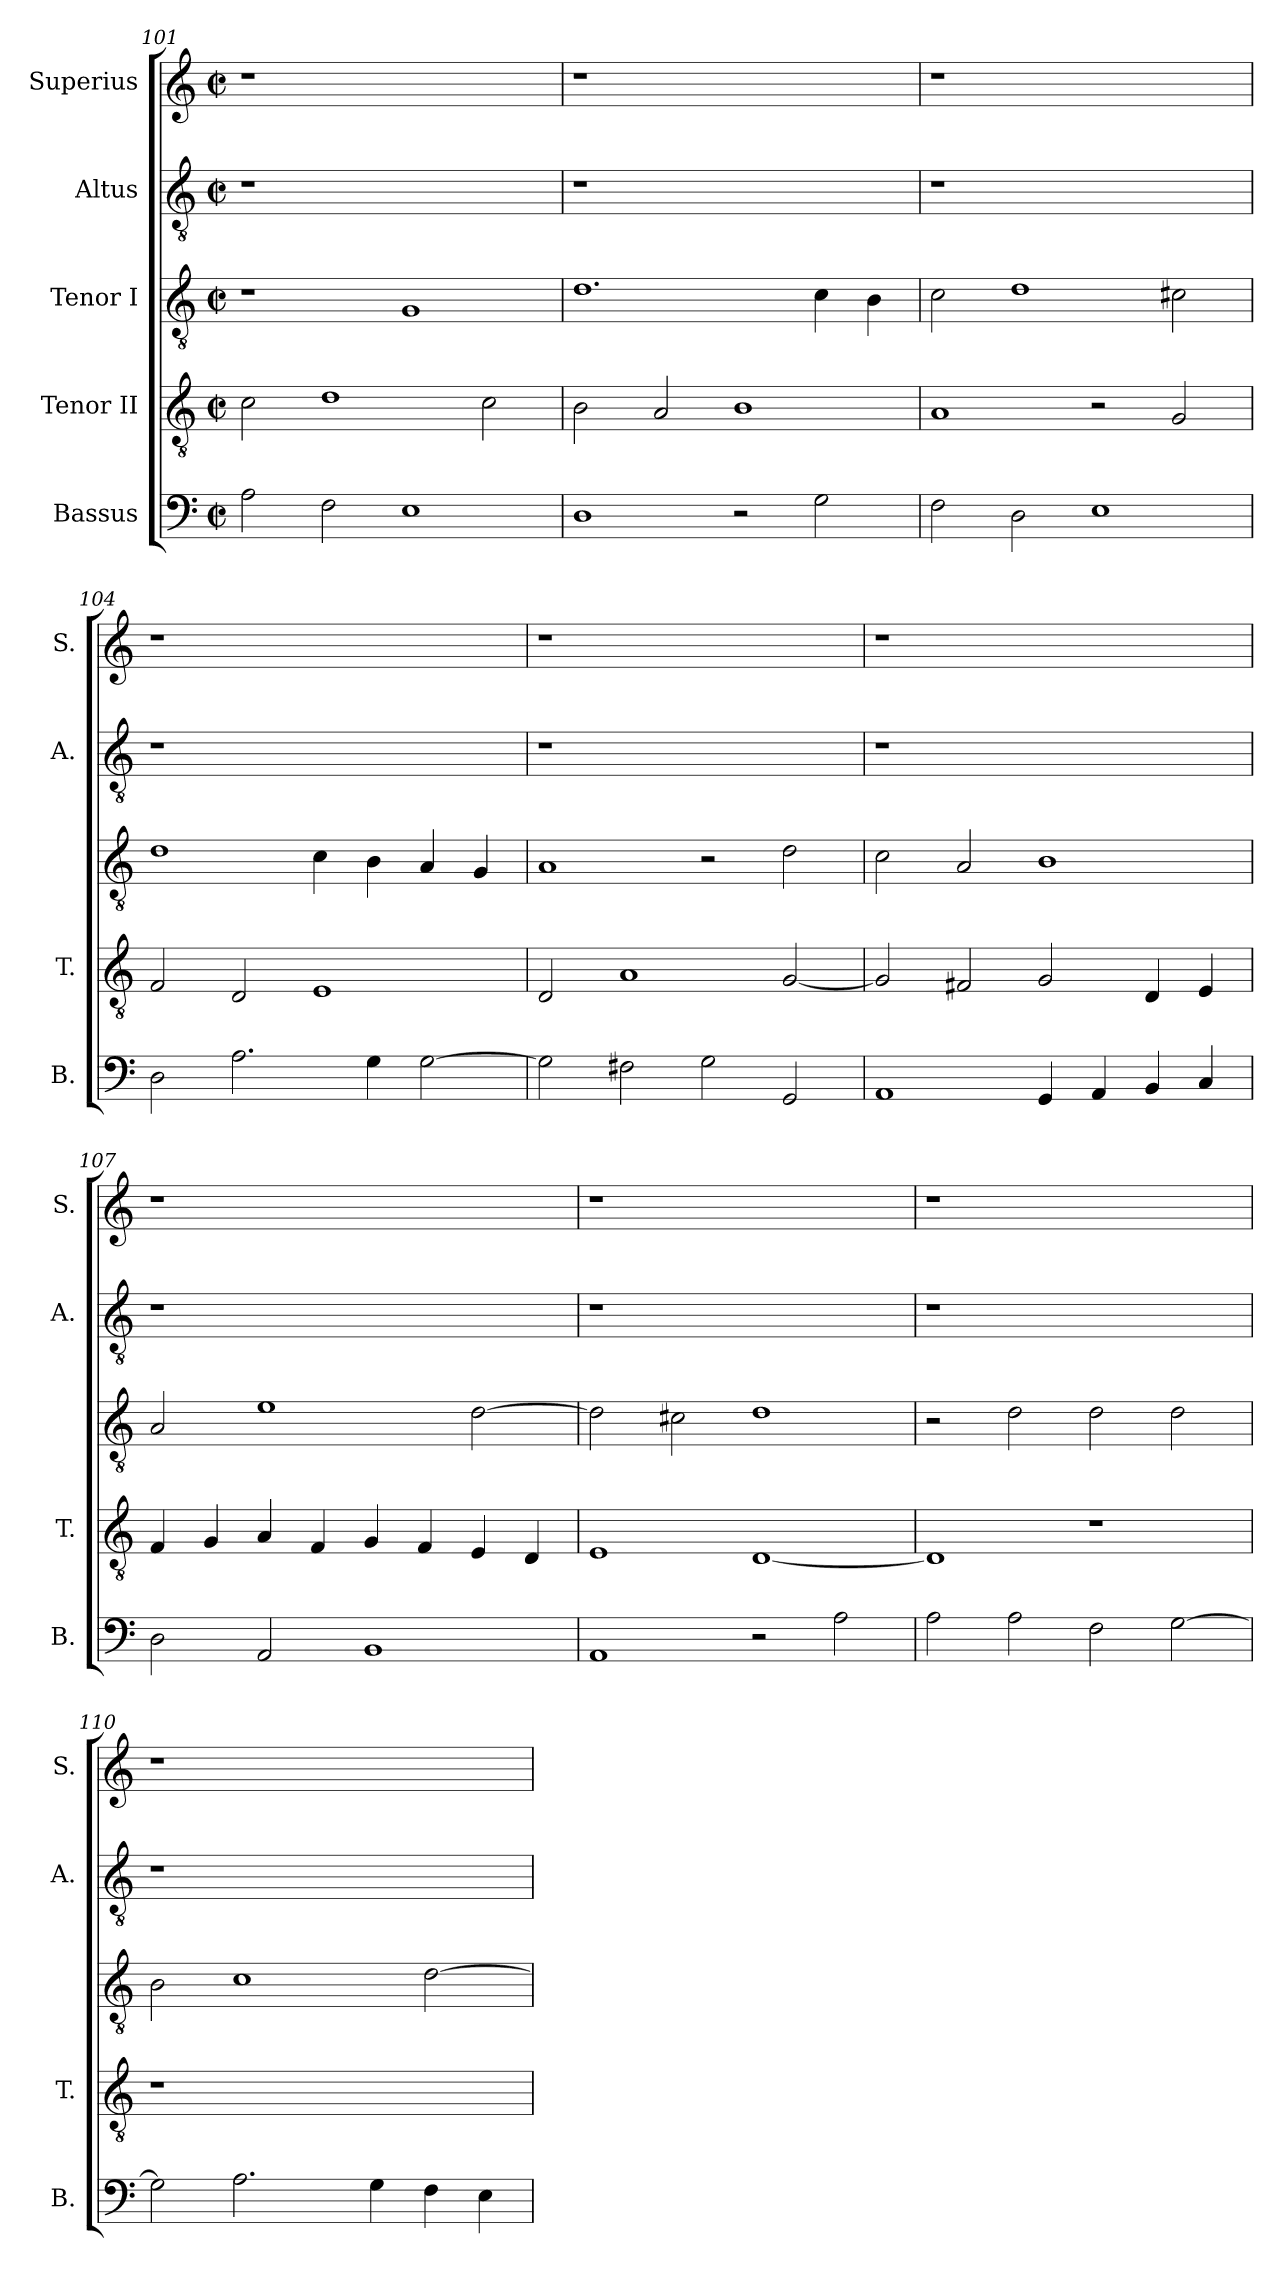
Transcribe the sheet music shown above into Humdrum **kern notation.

**kern	**kern	**kern	**kern	**kern
*part5	*part4	*part3	*part2	*part1
*staff5	*staff4	*staff3	*staff2	*staff1
*I"Bassus	*I"Tenor II	*I"Tenor I	*I"Altus	*I"Superius
*I'B.	*I'T.	*	*I'A.	*I'S.
*clefF4	*clefGv2	*clefGv2	*clefGv2	*clefG2
*	*ITrd7c12	*ITrd7c12	*ITrd7c12	*
*k[]	*k[]	*k[]	*k[]	*k[]
*C:	*C:	*C:	*C:	*C:
*M2/2	*M2/2	*M2/2	*M2/2	*M2/2
*met(c|)	*met(c|)	*met(c|)	*met(c|)	*met(c|)
=101	=101	=101	=101	=101
!	!	!	!LO:N:vis=1	!LO:N:vis=1
2Ai\	2Ci\	1r	1r	1r
2Fi\	1Di	.	.	.
1Ei	.	1GGi	1ryy	1ryy
.	2Ci\	.	.	.
=102	=102	=102	=102	=102
!	!	!	!LO:N:vis=1	!LO:N:vis=1
1Di	2BBi\	1.Di	1r	1r
.	2AAi/	.	.	.
2r	1BBi	.	1ryy	1ryy
2Gi\	.	4Ci\	.	.
.	.	4BBi\	.	.
=103	=103	=103	=103	=103
!	!	!	!LO:N:vis=1	!LO:N:vis=1
2Fi\	1AAi	2Ci\	1r	1r
2Di\	.	1Di	.	.
1Ei	2r	.	1ryy	1ryy
.	2GGi/	2C#Xi\	.	.
!!LO:LB:g=z
=104	=104	=104	=104	=104
!	!	!	!LO:N:vis=1	!LO:N:vis=1
2Di\	2FFi/	1Di	1r	1r
2.Ai\	2DDi/	.	.	.
.	1EEi	4Ci\	1ryy	1ryy
4Gi\	.	4BBi\	.	.
[>2Gi\	.	4AAi/	.	.
.	.	4GGi/	.	.
=105	=105	=105	=105	=105
!	!	!	!LO:N:vis=1	!LO:N:vis=1
2Gi\]	2DDi/	1AAi	1r	1r
2F#Xi\	1AAi	.	.	.
2Gi\	.	2r	1ryy	1ryy
2GGi/	[<2GGi/	2Di\	.	.
=106	=106	=106	=106	=106
!	!	!	!LO:N:vis=1	!LO:N:vis=1
1AAi	2GGi/]	2Ci\	1r	1r
.	2FF#Xi/	2AAi/	.	.
4GGi/	2GGi/	1BBi	1ryy	1ryy
4AAi/	.	.	.	.
4BBi/	4DDi/	.	.	.
4Ci/	4EEi/	.	.	.
=107	=107	=107	=107	=107
!	!	!	!LO:N:vis=1	!LO:N:vis=1
2Di\	4FFi/	2AAi/	1r	1r
.	4GGi/	.	.	.
2AAi/	4AAi/	1Ei	.	.
.	4FFi/	.	.	.
1BBi	4GGi/	.	1ryy	1ryy
.	4FFi/	.	.	.
.	4EEi/	[>2Di\	.	.
.	4DDi/	.	.	.
!!LO:PB:g=z
=108	=108	=108	=108	=108
!	!	!	!LO:N:vis=1	!LO:N:vis=1
1AAi	1EEi	2Di\]	1r	1r
.	.	2C#Xi\	.	.
2r	[<1DDi	1Di	1ryy	1ryy
2Ai\	.	.	.	.
=109	=109	=109	=109	=109
!	!	!	!LO:N:vis=1	!LO:N:vis=1
2Ai\	1DDi]	2r	1r	1r
2Ai\	.	2Di\	.	.
2Fi\	1r	2Di\	1ryy	1ryy
[>2Gi\	.	2Di\	.	.
=110	=110	=110	=110	=110
!	!LO:N:vis=1	!	!LO:N:vis=1	!LO:N:vis=1
2Gi\]	1r	2BBi\	1r	1r
2.Ai\	.	1Ci	.	.
.	1ryy	.	1ryy	1ryy
4Gi\	.	.	.	.
4Fi\	.	[>2Di\	.	.
4Ei\	.	.	.	.
=	=	=	=	=
*-	*-	*-	*-	*-
